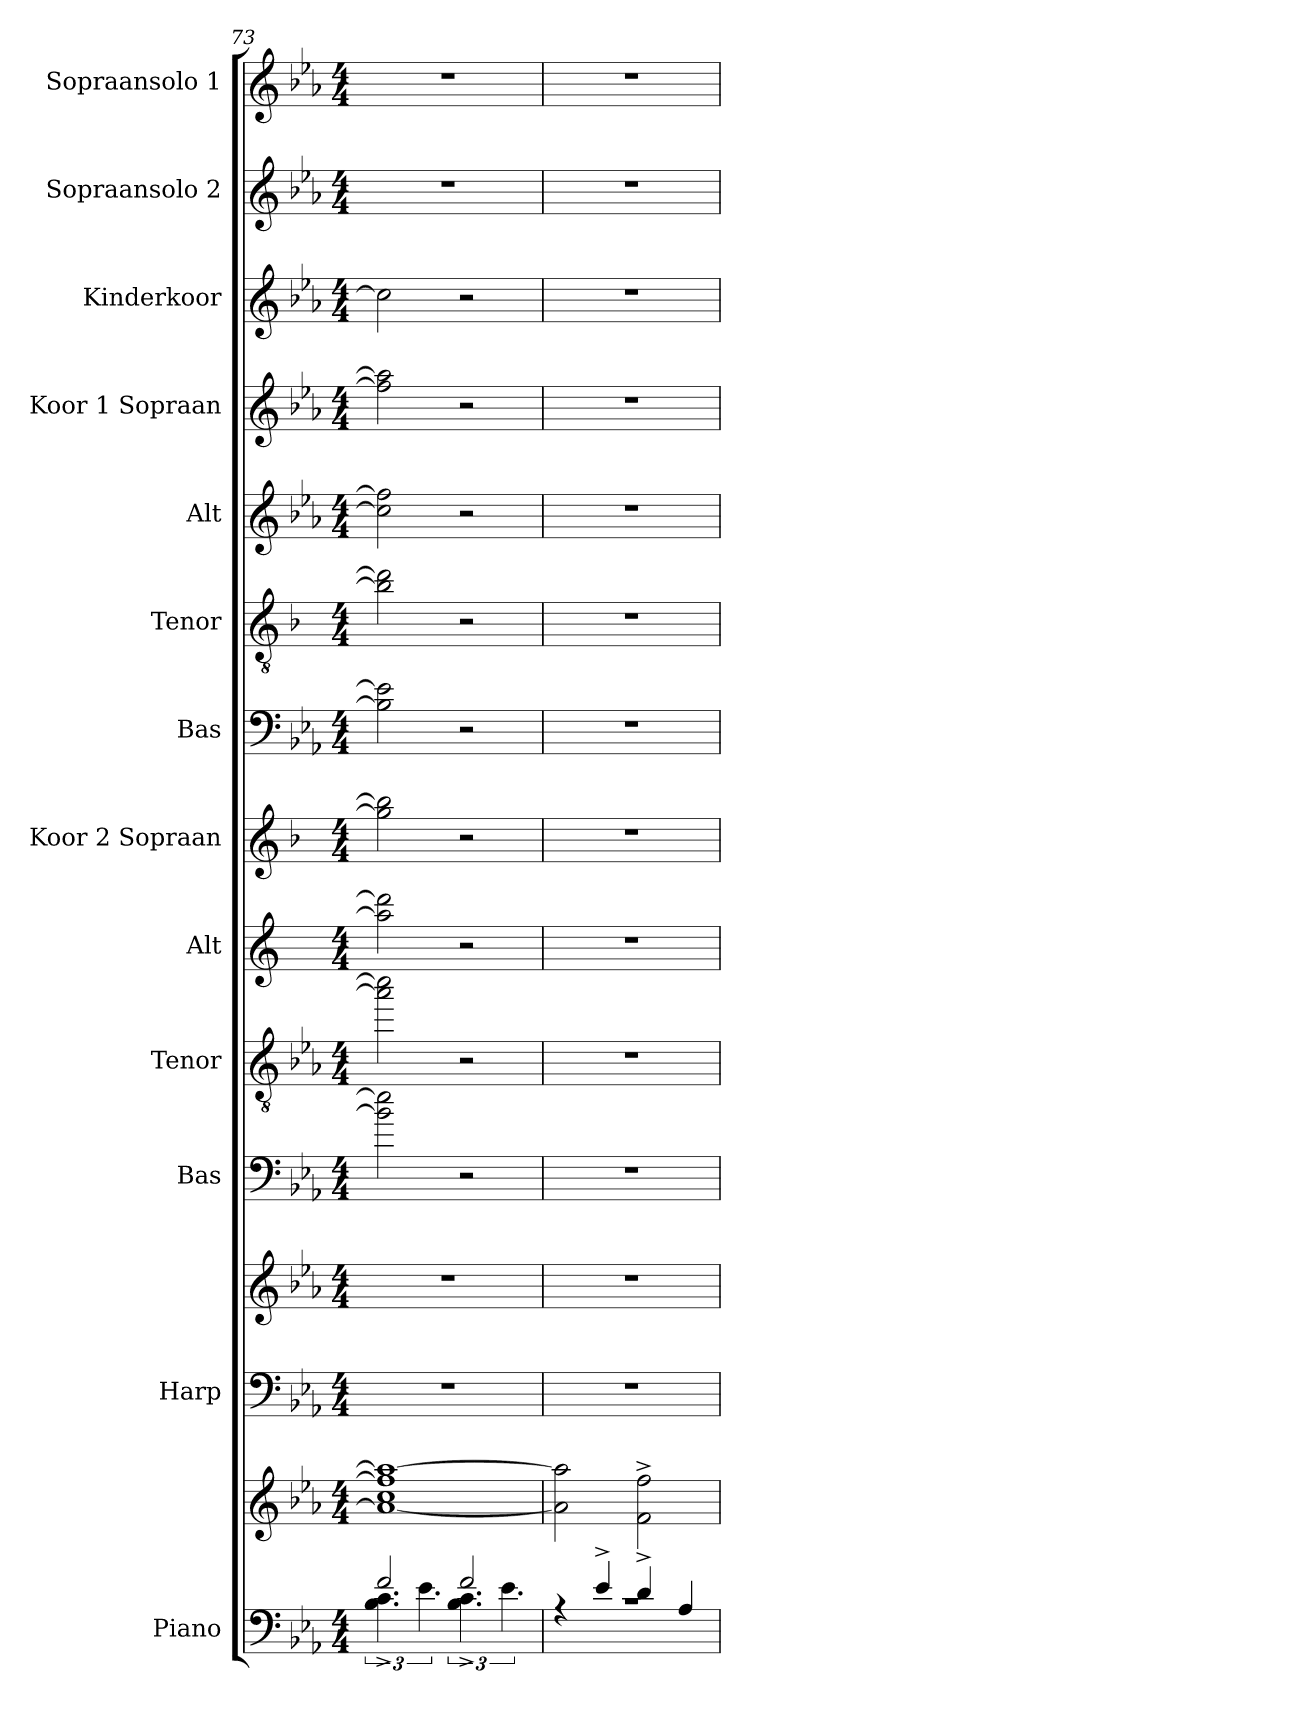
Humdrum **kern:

**kern	**kern	**kern	**kern	**kern	**kern	**kern	**kern	**kern	**kern	**kern	**kern	**kern	**kern	**kern
*part13	*part13	*part12	*part12	*part11	*part10	*part9	*part8	*part7	*part6	*part5	*part4	*part3	*part2	*part1
*staff15	*staff14	*staff13	*staff12	*staff11	*staff10	*staff9	*staff8	*staff7	*staff6	*staff5	*staff4	*staff3	*staff2	*staff1
*I"Piano	*	*I"Harp	*	*I"Bas	*I"Tenor	*I"Alt	*I"Koor 2 Sopraan	*I"Bas	*I"Tenor	*I"Alt	*I"Koor 1 Sopraan	*I"Kinderkoor	*I"Sopraansolo 2	*I"Sopraansolo 1
*I'Pno.	*	*I'Hrp.	*	*I'Bs.	*I'T.	*I'A.	*I'S.	*I'Bs.	*I'T.	*I'A.	*I'S.	*I'Kk.	*I'2.S.	*I'1. S.
*clefF4	*clefG2	*clefF4	*clefG2	*clefF4	*clefGv2	*clefG2	*clefG2	*clefF4	*clefGv2	*clefG2	*clefG2	*clefG2	*clefG2	*clefG2
*	*	*	*	*ITrd12c21	*ITrd8c14	*ITrd5c9	*ITrd1c2	*	*ITrd1c2	*	*	*	*	*
*k[b-e-a-]	*k[b-e-a-]	*k[b-e-a-]	*k[b-e-a-]	*k[b-e-a-]	*k[b-e-a-]	*k[b-e-a-]	*k[b-e-a-]	*k[b-e-a-]	*k[b-e-a-]	*k[b-e-a-]	*k[b-e-a-]	*k[b-e-a-]	*k[b-e-a-]	*k[b-e-a-]
*M4/4	*M4/4	*M4/4	*M4/4	*M4/4	*M4/4	*M4/4	*M4/4	*M4/4	*M4/4	*M4/4	*M4/4	*M4/4	*M4/4	*M4/4
=73	=73	=73	=73	=73	=73	=73	=73	=73	=73	=73	=73	=73	=73	=73
*^	*	*	*	*	*	*	*	*	*	*	*	*	*	*
6.B-\ 6.c\	2f^/	1a-_ 1cc 1ff] 1aa-_	1r	1r	2B-\] 2e-\]	2a-\] 2cc\]	2cc\] 2ff\]	2ff\] 2aa-\]	2B-\] 2e-\]	2a-\] 2cc\]	2cc\] 2ff\]	2ff\] 2aa-\]	2cc\]	1r	1r
6.e-\	.	.	.	.	.	.	.	.	.	.	.	.	.	.	.
6.B-\ 6.c\	2f^/	.	.	.	2r	2r	2r	2r	2r	2r	2r	2r	2r	.	.
6.e-\	.	.	.	.	.	.	.	.	.	.	.	.	.	.	.
=74	=74	=74	=74	=74	=74	=74	=74	=74	=74	=74	=74	=74	=74	=74	=74
4rA	1rc	2a-\] 2aa-\]	1r	1r	1r	1r	1r	1r	1r	1r	1r	1r	1r	1r	1r
4e-^/	.	.	.	.	.	.	.	.	.	.	.	.	.	.	.
4d^/	.	2f\^ 2ff\^	.	.	.	.	.	.	.	.	.	.	.	.	.
4A-/	.	.	.	.	.	.	.	.	.	.	.	.	.	.	.
*v	*v	*	*	*	*	*	*	*	*	*	*	*	*	*	*
=	=	=	=	=	=	=	=	=	=	=	=	=	=	=
*-	*-	*-	*-	*-	*-	*-	*-	*-	*-	*-	*-	*-	*-	*-
